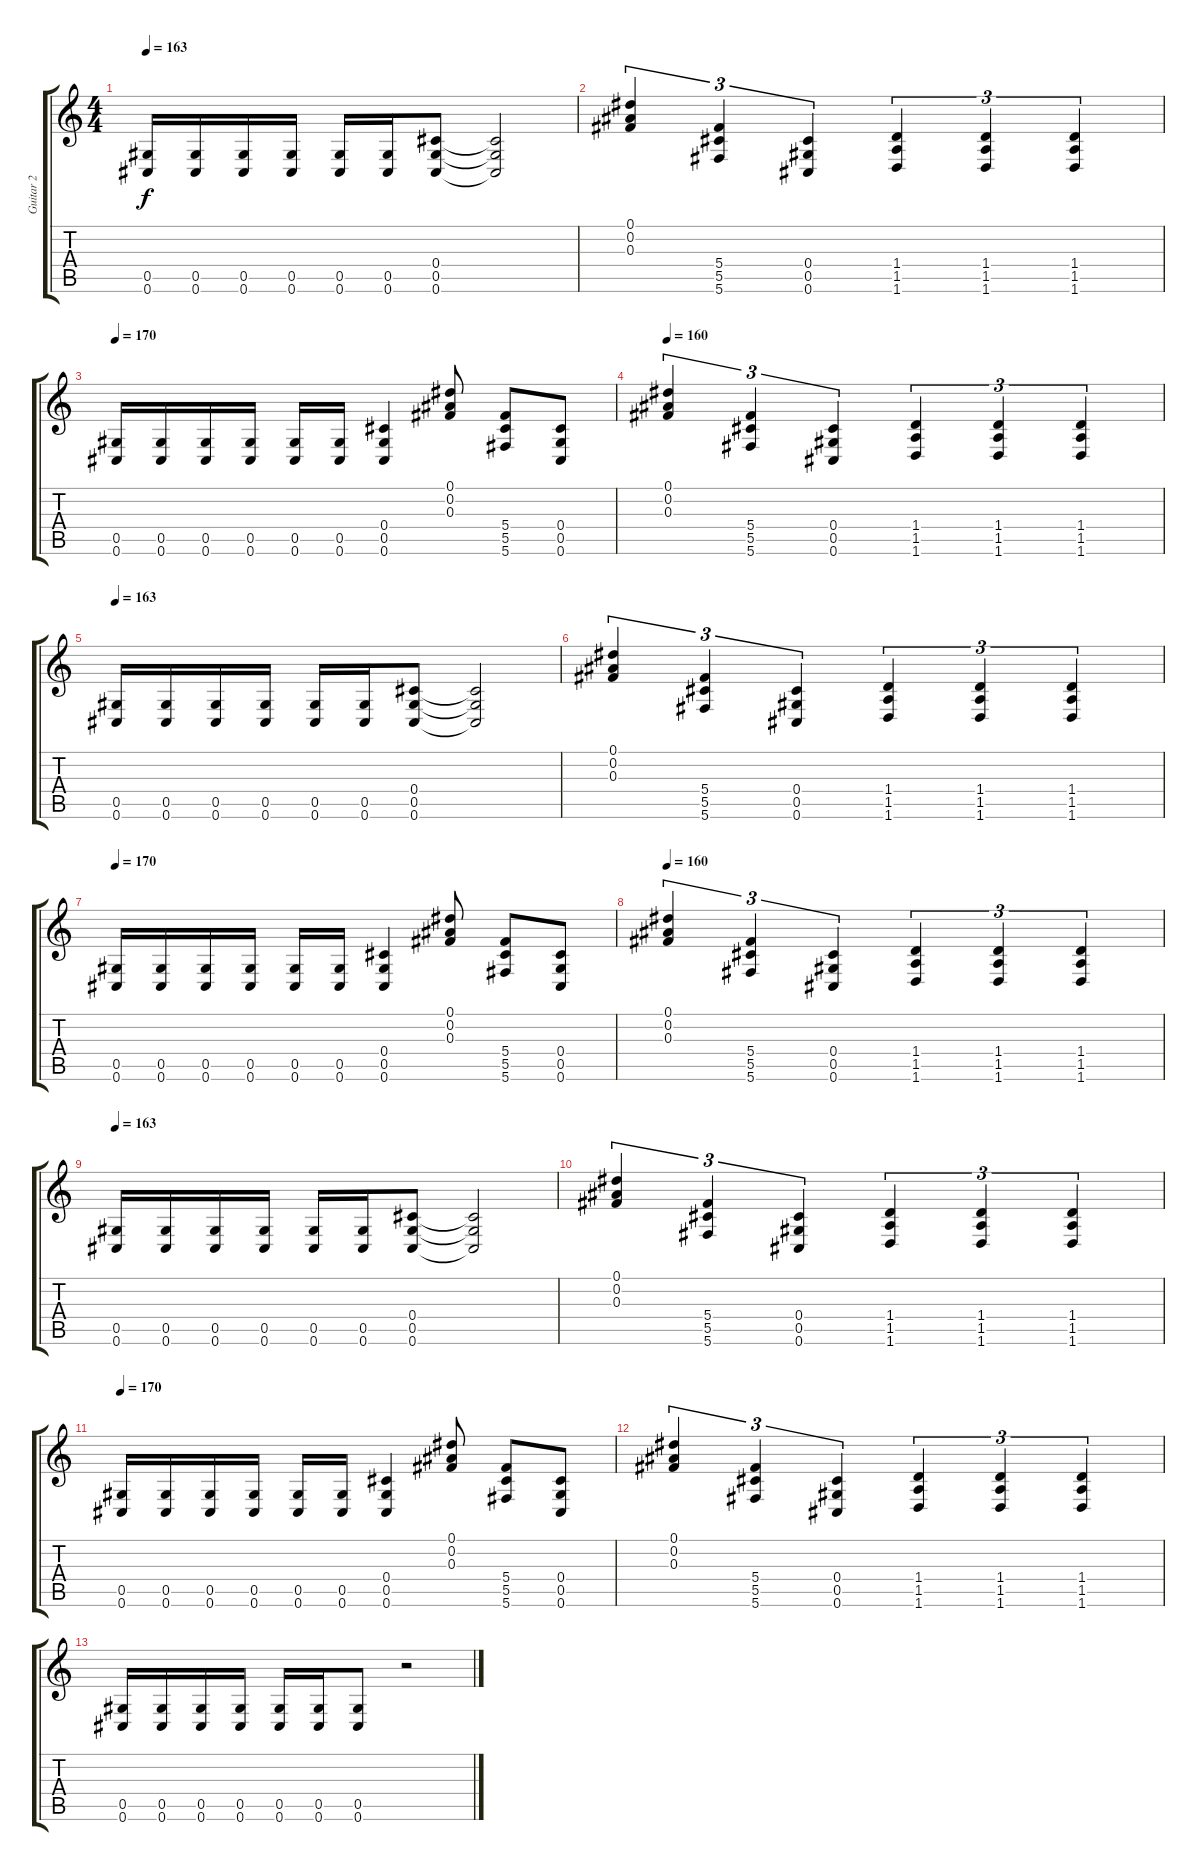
\track ("Guitar 2" "Guitar 2") {instrument distortionguitar}
\staff {score tabs}
\tuning (Eb4 Bb3 Gb3 Db3 Ab2 Db2) {hide}
\ts (4 4)
\tempo 163
\clef g2
\ks c
(0.5 0.6).16{dy f} (0.5 0.6).16 (0.5 0.6).16 (0.5 0.6).16 (0.5 0.6).16 (0.5 0.6).16 (0.4 0.5 0.6).8 (0.4{t} 0.5{t} 0.6{t}).2 |
(0.1 0.2 0.3).4{tu (3 2)} (5.4 5.5 5.6).4{tu (3 2)} (0.4 0.5 0.6).4{tu (3 2)} (1.4 1.5 1.6).4{tu (3 2)} (1.4 1.5 1.6).4{tu (3 2)} (1.4 1.5 1.6).4{tu (3 2)} |
\tempo 170
(0.5 0.6).16 (0.5 0.6).16 (0.5 0.6).16 (0.5 0.6).16 (0.5 0.6).16 (0.5 0.6).16 (0.4 0.5 0.6).4 (0.1 0.2 0.3).8 (5.4 5.5 5.6).8 (0.4 0.5 0.6).8 |
\tempo 160
(0.1 0.2 0.3).4{tu (3 2)} (5.4 5.5 5.6).4{tu (3 2)} (0.4 0.5 0.6).4{tu (3 2)} (1.4 1.5 1.6).4{tu (3 2)} (1.4 1.5 1.6).4{tu (3 2)} (1.4 1.5 1.6).4{tu (3 2)} |
\tempo 163
(0.5 0.6).16 (0.5 0.6).16 (0.5 0.6).16 (0.5 0.6).16 (0.5 0.6).16 (0.5 0.6).16 (0.4 0.5 0.6).8 (0.4{t} 0.5{t} 0.6{t}).2 |
(0.1 0.2 0.3).4{tu (3 2)} (5.4 5.5 5.6).4{tu (3 2)} (0.4 0.5 0.6).4{tu (3 2)} (1.4 1.5 1.6).4{tu (3 2)} (1.4 1.5 1.6).4{tu (3 2)} (1.4 1.5 1.6).4{tu (3 2)} |
\tempo 170
(0.5 0.6).16 (0.5 0.6).16 (0.5 0.6).16 (0.5 0.6).16 (0.5 0.6).16 (0.5 0.6).16 (0.4 0.5 0.6).4 (0.1 0.2 0.3).8 (5.4 5.5 5.6).8 (0.4 0.5 0.6).8 |
\tempo 160
(0.1 0.2 0.3).4{tu (3 2)} (5.4 5.5 5.6).4{tu (3 2)} (0.4 0.5 0.6).4{tu (3 2)} (1.4 1.5 1.6).4{tu (3 2)} (1.4 1.5 1.6).4{tu (3 2)} (1.4 1.5 1.6).4{tu (3 2)} |
\tempo 163
(0.5 0.6).16 (0.5 0.6).16 (0.5 0.6).16 (0.5 0.6).16 (0.5 0.6).16 (0.5 0.6).16 (0.4 0.5 0.6).8 (0.4{t} 0.5{t} 0.6{t}).2 |
(0.1 0.2 0.3).4{tu (3 2)} (5.4 5.5 5.6).4{tu (3 2)} (0.4 0.5 0.6).4{tu (3 2)} (1.4 1.5 1.6).4{tu (3 2)} (1.4 1.5 1.6).4{tu (3 2)} (1.4 1.5 1.6).4{tu (3 2)} |
\tempo 170
(0.5 0.6).16 (0.5 0.6).16 (0.5 0.6).16 (0.5 0.6).16 (0.5 0.6).16 (0.5 0.6).16 (0.4 0.5 0.6).4 (0.1 0.2 0.3).8 (5.4 5.5 5.6).8 (0.4 0.5 0.6).8 |
(0.1 0.2 0.3).4{tu (3 2)} (5.4 5.5 5.6).4{tu (3 2)} (0.4 0.5 0.6).4{tu (3 2)} (1.4 1.5 1.6).4{tu (3 2)} (1.4 1.5 1.6).4{tu (3 2)} (1.4 1.5 1.6).4{tu (3 2)} |
(0.5 0.6).16 (0.5 0.6).16 (0.5 0.6).16 (0.5 0.6).16 (0.5 0.6).16 (0.5 0.6).16 (0.5 0.6).8 r.2
